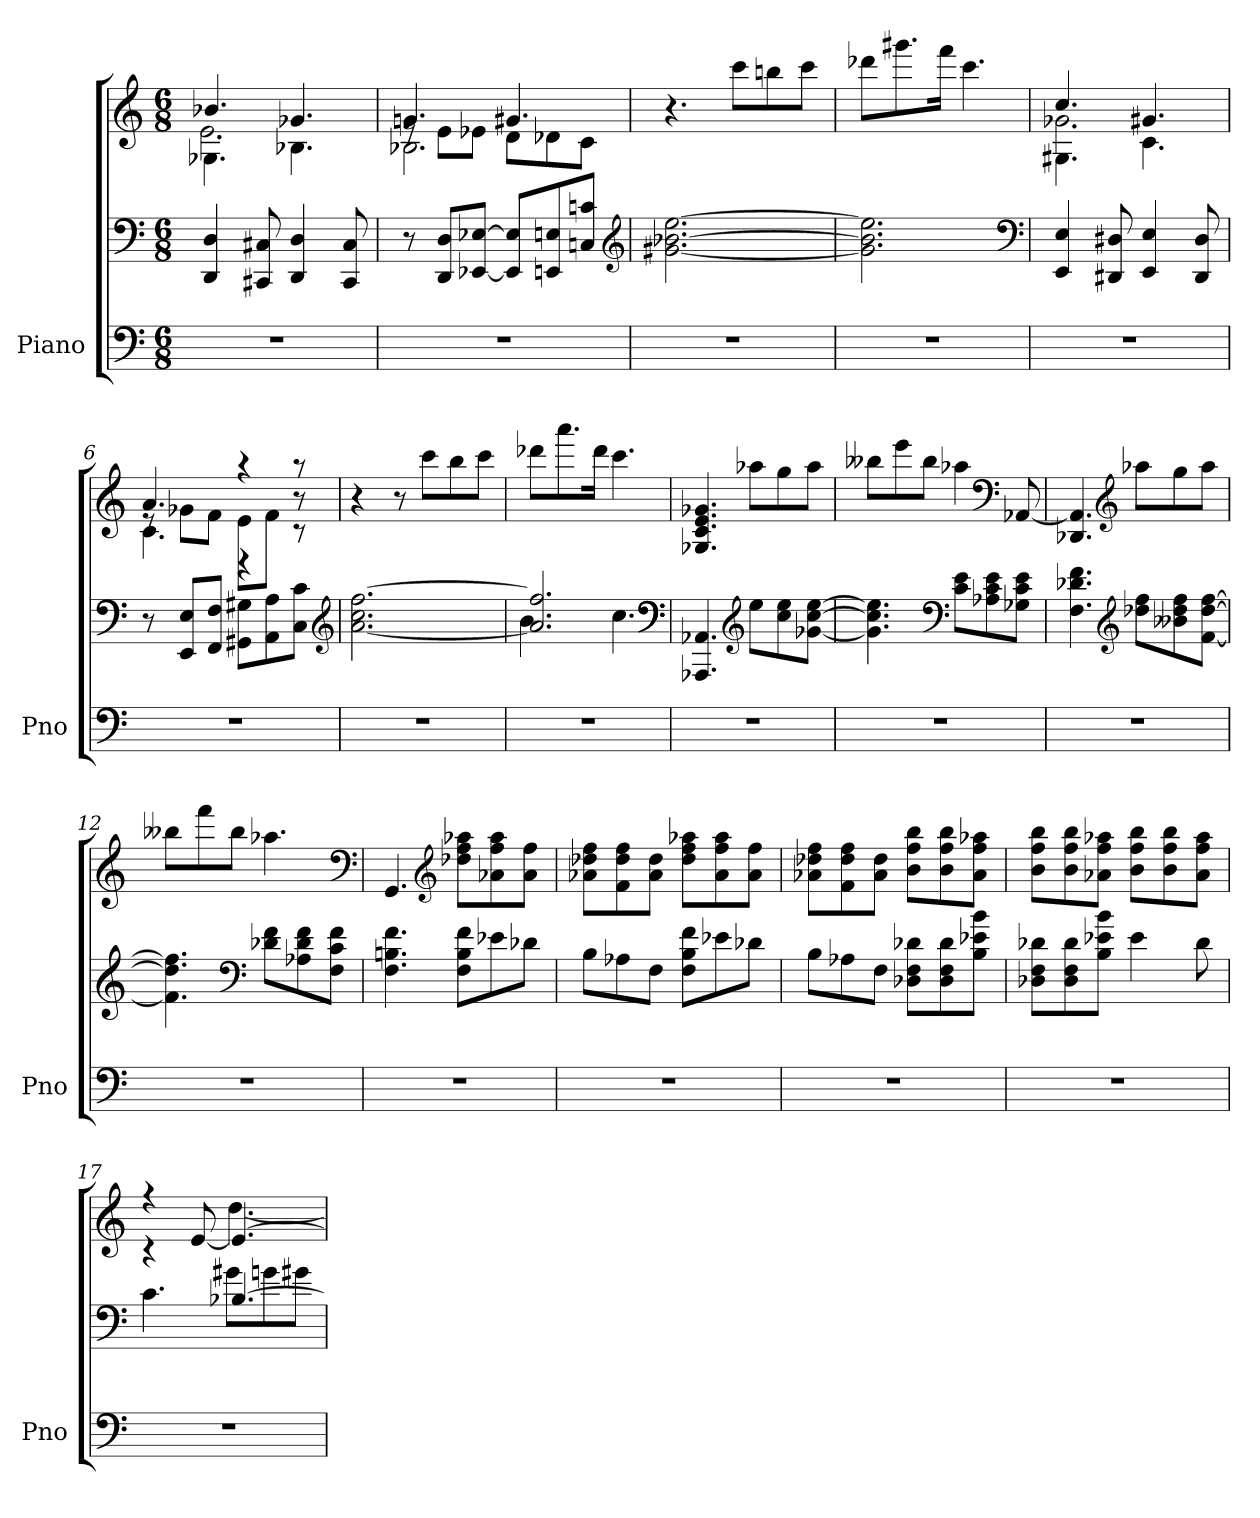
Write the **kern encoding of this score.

**kern	**kern	**kern
*part1	*part1	*part1
*staff3	*staff2	*staff1
*I"Piano	*	*
*I'Pno	*	*
*clefF4	*clefF4	*clefG2
*k[]	*k[]	*k[]
*C:	*C:	*C:
*M6/8	*M6/8	*M6/8
=1	=1	=1
*	*	*^
*	*	*	*^
2.r	4DD 4D	4.G-X\	2.e	4.b-X
.	8CC#X 8C#X	.	.	.
.	4DD 4D	4.B-X\	.	4.g-X
.	8CC# 8C#	.	.	.
=2	=2	=2	=2	=2
2.r	8r	2.B-X\	8re	4.gn
.	8DD 8DL	.	8eL	.
.	[8EE-X [8E-XJ	.	8e-XJ	.
.	8EE-] 8E-]L	.	8dL	4.g#X
.	8EEn 8En	.	8d-X	.
.	8Cn 8cnJ	.	8cJ	.
*	*	*v	*v	*v
*	*clefG2	*
=3	=3	=3
2.r	[2.g#X [2.b-X [2.ee	4.r
.	.	8cccL
.	.	8bbn
.	.	8cccJ
=4	=4	=4
2.r	2.g#] 2.b-] 2.ee]	8ddd-XL
.	.	8.ggg#X
.	.	16fffJk
.	.	4.ccc
*	*clefF4	*
=5	=5	=5
*	*	*^
*	*	*	*^
2.r	4EE 4E	4.G#X\	2.g-X	4.cc
.	8DD#X 8D#X	.	.	.
.	4EE 4E	4.c\	.	4.g#X
.	8DD# 8D#	.	.	.
=6	=6	=6	=6	=6
2.r	8r	4.c\	8re	4.a
.	8EE 8EL	.	8g-XL	.
.	8FF 8FJ	.	8fJ	.
.	8GG#X 8G#XL	4rD	8eL	4raa
.	8AA 8A	.	8fJ	.
.	8C 8cJ	8r	8rc	8raa
*	*	*v	*v	*v
*	*clefG2	*
=7	=7	=7
2.r	[2.a 2.cc [2.ff	4r
.	.	8r
.	.	8cccL
.	.	8bb
.	.	8cccJ
=8	=8	=8
*	*^	*
2.r	2.a] 2.ff]	4.b	8ddd-XL
.	.	.	8.aaa
.	.	.	16ddd-Jk
.	.	4.cc	4.ccc
*	*v	*v	*
*	*clefF4	*
=9	=9	=9
2.r	4.AAA-X 4.AA-X	4.G-X 4.c 4.e 4.g-X
*	*clefG2	*
.	8eeL	8aa-XL
.	8cc 8ee	8gg
.	[8g-X [8cc [8eeJ	8aa-J
=10	=10	=10
2.r	4.g-] 4.cc] 4.ee]	8bb--XL
.	.	8eee
.	.	8bb--J
*	*clefF4	*
.	8c 8eL	4aa-X
.	8A-X 8c 8e	.
*	*	*clefF4
.	8G-X 8c 8eJ	[8AA-X
=11	=11	=11
2.r	4.F 4.d-X 4.f	4.DD-X 4.AA-]
*	*clefG2	*clefG2
.	8dd-X 8ffL	8aa-XL
.	8b--X 8dd- 8ff	8gg
.	[8f [8dd- [8ffJ	8aa-J
=12	=12	=12
2.r	4.f] 4.dd-] 4.ff]	8bb--XL
.	.	8fff
.	.	8bb--J
*	*clefF4	*
.	8d-X 8fL	4.aa-X
.	8A-X 8d- 8f	.
.	8F 8c 8fJ	.
*	*	*clefF4
=13	=13	=13
2.r	4.F 4.Bn 4.f	4.GG
*	*	*clefG2
.	8F 8B 8fL	8dd-X 8ff 8aa-XL
.	8e-X	8a-X 8ff 8aa-
.	8d-XJ	8a- 8ffJ
=14	=14	=14
2.r	8BL	8a-X 8dd-X 8ffL
.	8A-X	8f 8dd- 8ff
.	8FJ	8a- 8dd-J
.	8F 8B 8fL	8dd- 8ff 8aa-XL
.	8e-X	8a- 8ff 8aa-
.	8d-XJ	8a- 8ffJ
=15	=15	=15
2.r	8BL	8a-X 8dd-X 8ffL
.	8A-X	8f 8dd- 8ff
.	8FJ	8a- 8dd-J
.	8D-X 8F 8d-XL	8b 8ff 8bbL
.	8D- 8F 8d-	8b 8ff 8bb
.	8B 8e-X 8bJ	8a- 8ff 8aa-XJ
=16	=16	=16
2.r	8D-X 8F 8d-XL	8b 8ff 8bbL
.	8D- 8F 8d-	8b 8ff 8bb
.	8B 8e-X 8bJ	8a-X 8ff 8aa-XJ
.	4e-	8b 8ff 8bbL
.	.	8b 8ff 8bb
.	8d-	8a- 8ff 8aa-J
=17	=17	=17
*	*^	*^
2.r	4.c	4.ryy	4r	4r
.	.	.	8ryy	[8e
.	[4.B-X	8g#XL	4.e_	[4.dd
.	.	8gn	.	.
.	.	8g#XJ	.	.
*	*v	*v	*	*
*	*	*v	*v
=	=	=
*-	*-	*-
